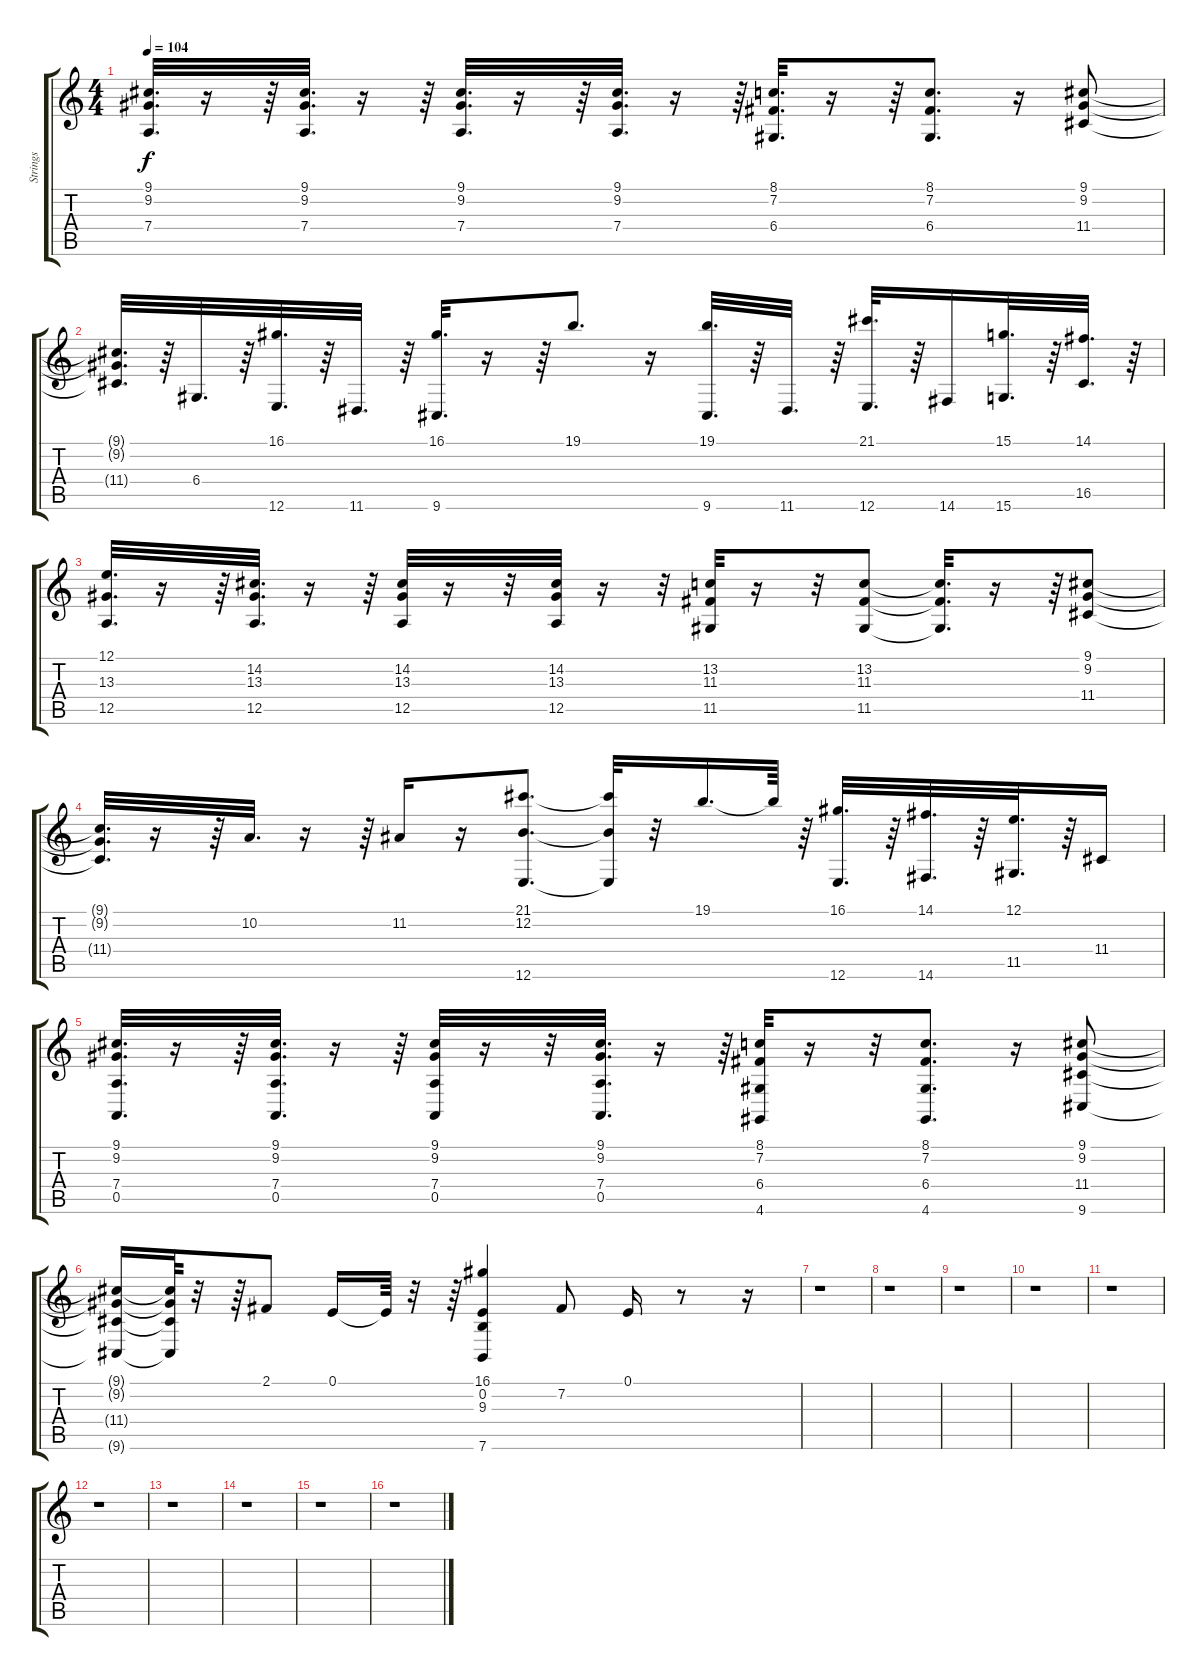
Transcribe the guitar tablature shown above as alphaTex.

\track ("Strings" "Strings") {instrument stringensemble1}
\staff {score tabs}
\tuning (E4 B3 G3 D3 A2 E2) {hide}
\ts (4 4)
\tempo 104
\clef g2
\ks c
(9.1 9.2 7.4).32{d dy f instrument stringensemble1} r.16 r.64 (9.1 9.2 7.4).32{d} r.16 r.64 (9.1 9.2 7.4).32{d} r.16 r.64 (9.1 9.2 7.4).32{d} r.16 r.64 (8.1 7.2 6.4).32{d} r.16 r.64 (8.1 7.2 6.4).8{d} r.16 (9.1 9.2 11.4).8 |
(9.1{t} 9.2{t} 11.4{t}).32{d} r.64 6.4.32{d} r.64 (16.1 12.6).32{d} r.64 11.6.32{d} r.64 (16.1 9.6).32{d} r.16 r.64 19.1.8{d} r.16 (19.1 9.6).32{d} r.64 11.6.32{d} r.64 (21.1 12.6).32{d} r.64 14.6.16 (15.1 15.6).32{d} r.64 (14.1 16.5).32{d} r.64 |
(12.1 13.3 12.5).32{d} r.16 r.64 (14.2 13.3 12.5).32{d} r.16 r.64 (14.2 13.3 12.5).32 r.16 r.32 (14.2 13.3 12.5).32 r.16 r.32 (13.2 11.3 11.5).32 r.16 r.32 (13.2 11.3 11.5).8 (13.2{t} 11.3{t} 11.5{t}).32{d} r.16 r.64 (9.1 9.2 11.4).8 |
(9.1{t} 9.2{t} 11.4{t}).32{d} r.16 r.64 10.2.32{d} r.16 r.64 11.2.16 r.16 (21.1 12.2 12.6).8{d} (21.1{t} 12.2{t} 12.6{t}).32 r.32 19.1.16{d} 19.1{t}.64 r.64 (16.1 12.6).32{d} r.64 (14.1 14.6).32{d} r.64 (12.1 11.5).32{d} r.64 11.4.16 |
(9.1 9.2 7.4 0.5).32{d} r.16 r.64 (9.1 9.2 7.4 0.5).32{d} r.16 r.64 (9.1 9.2 7.4 0.5).32 r.16 r.32 (9.1 9.2 7.4 0.5).32{d} r.16 r.64 (8.1 7.2 6.4 4.6).32 r.16 r.32 (8.1 7.2 6.4 4.6).8{d} r.16 (9.1 9.2 11.4 9.6).8 |
(9.1{t} 9.2{t} 11.4{t} 9.6{t}).16 (9.1{t} 9.2{t} 11.4{t} 9.6{t}).64 r.32 r.64 2.1.8 0.1.16 0.1{t}.64 r.32 r.64 (16.1 0.2 9.3 7.6).4 7.2.8 0.1.16 r.8 r.16 |
r.1 |
r.1 |
r.1 |
r.1 |
r.1 |
r.1 |
r.1 |
r.1 |
r.1 |
r.1
